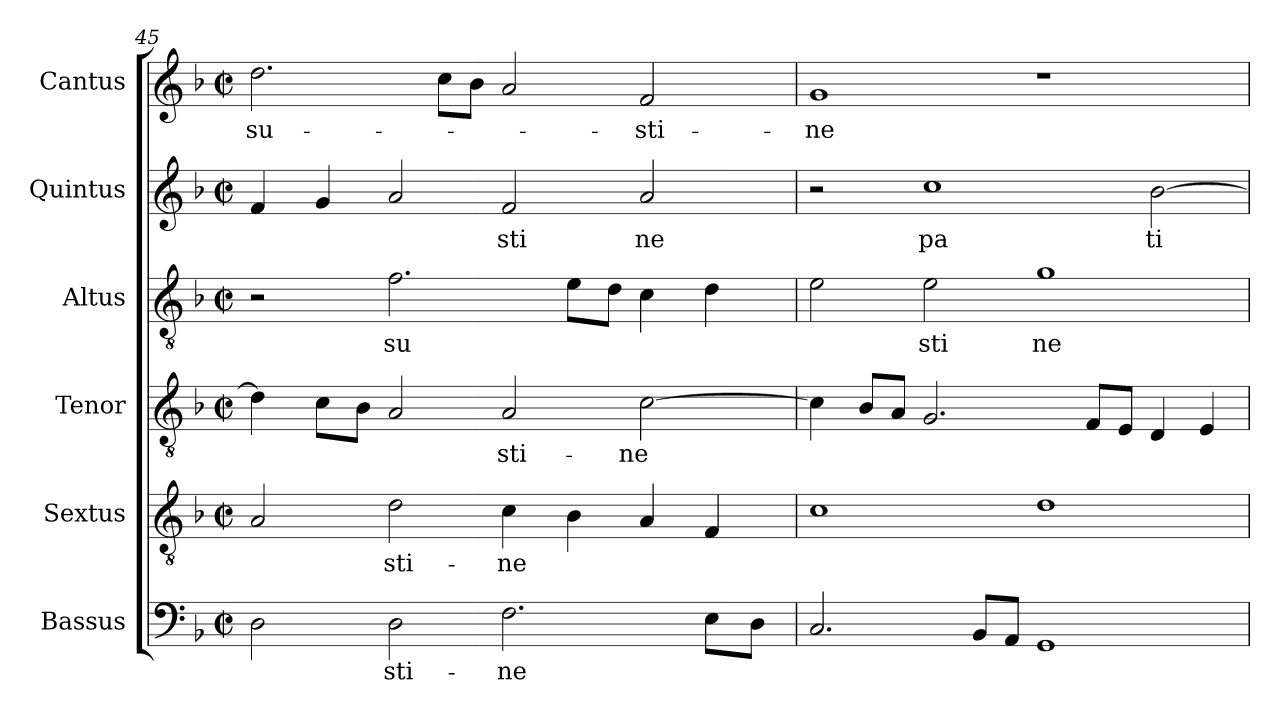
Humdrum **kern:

**kern	**text	**kern	**text	**kern	**text	**kern	**text	**kern	**text	**kern	**text
*part6	*part6	*part5	*part5	*part4	*part4	*part3	*part3	*part2	*part2	*part1	*part1
*staff6	*staff6	*staff5	*staff5	*staff4	*staff4	*staff3	*staff3	*staff2	*staff2	*staff1	*staff1
*I"Bassus	*	*I"Sextus	*	*I"Tenor	*	*I"Altus	*	*I"Quintus	*	*I"Cantus	*
!!LO:LB:g=z
*clefF4	*	*clefGv2	*	*clefGv2	*	*clefGv2	*	*clefG2	*	*clefG2	*
*k[b-]	*	*k[b-]	*	*k[b-]	*	*k[b-]	*	*k[b-]	*	*k[b-]	*
*F:	*	*F:	*	*F:	*	*F:	*	*F:	*	*F:	*
*M2/2	*	*M2/2	*	*M2/2	*	*M2/2	*	*M2/2	*	*M2/2	*
*met(c|)	*	*met(c|)	*	*met(c|)	*	*met(c|)	*	*met(c|)	*	*met(c|)	*
=45	=45	=45	=45	=45	=45	=45	=45	=45	=45	=45	=45
!	!	!	!	!	!	!	!	!	!	!	!LO:LY:b:cj
*^	*	*^	*	*^	*	*	*	*^	*	*	*
2D\	16..ryy	.	2A/	16..ryy	.	4d\]	4ryy	.	2r	.	4f/	4ryy	.	2.dd\	su-
.	1ryy	.	.	1ryy	.	.	.	.	.	.	.	.	.	.	.
.	.	.	.	.	.	8c\L	16.ryy	.	.	.	4g/	16.ryy	.	.	.
.	.	.	.	.	.	.	1ryy	.	.	.	.	1ryy	.	.	.
.	.	.	.	.	.	8B-\J	.	.	.	.	.	.	.	.	.
!	!	!LO:LY:b:cj	!	!	!LO:LY:b:cj	!	!	!	!	!LO:LY:b:cj	!	!	!	!	!
2D\	.	sti-	2d\	.	sti-	2A/	.	.	2.f\	su	2a/	.	.	.	.
.	.	.	.	.	.	.	.	.	.	.	.	.	.	8cc\L	.
.	.	.	.	.	.	.	.	.	.	.	.	.	.	8b-\J	.
!	!	!LO:LY:b:cj	!	!	!LO:LY:b:cj	!	!	!LO:LY:b:cj	!	!	!	!	!LO:LY:b:cj	!	!
2.F\	.	-ne	4c\	.	-ne	2A/	.	sti-	.	.	2f/	.	sti	2a/	.
.	2ryy	.	.	2ryy	.	.	.	.	.	.	.	.	.	.	.
.	.	.	4B-\	.	.	.	.	.	8e\L	.	.	.	.	.	.
.	.	.	.	.	.	.	2ryy	.	.	.	.	2ryy	.	.	.
.	.	.	.	.	.	.	.	.	8d\J	.	.	.	.	.	.
!	!	!	!	!	!	!	!	!LO:LY:b:cj	!	!	!	!	!LO:LY:b:cj	!	!LO:LY:b:cj
.	.	.	4A/	.	.	[>2c\	.	-ne	4c\	.	2a/	.	ne	2f/	-sti-
.	4ryy	.	.	4ryy	.	.	.	.	.	.	.	.	.	.	.
8E\L	.	.	4F/	.	.	.	.	.	4d\	.	.	.	.	.	.
.	.	.	.	.	.	.	8ryy	.	.	.	.	8ryy	.	.	.
.	8ryy	.	.	8ryy	.	.	.	.	.	.	.	.	.	.	.
8D\J	.	.	.	.	.	.	.	.	.	.	.	.	.	.	.
.	.	.	.	.	.	.	32ryy	.	.	.	.	32ryy	.	.	.
.	64ryy	.	.	64ryy	.	.	.	.	.	.	.	.	.	.	.
=46	=46	=46	=46	=46	=46	=46	=46	=46	=46	=46	=46	=46	=46	=46	=46
!	!	!	!	!	!	!	!	!	!	!	!	!	!	!	!LO:LY:b:cj
*v	*v	*	*	*	*	*v	*v	*	*	*	*v	*v	*	*	*
*	*	*v	*v	*	*	*	*	*	*	*	*	*
2.C/	.	1c	.	4c\]	.	2e\	.	2r	.	1g	-ne
.	.	.	.	8B-/L	.	.	.	.	.	.	.
.	.	.	.	8A/J	.	.	.	.	.	.	.
!	!	!	!	!	!	!	!LO:LY:b:cj	!	!LO:LY:b:cj	!	!
.	.	.	.	2.G/	.	2e\	sti	1cc	pa	.	.
8BB-/L	.	.	.	.	.	.	.	.	.	.	.
8AA/J	.	.	.	.	.	.	.	.	.	.	.
!	!	!	!	!	!	!	!LO:LY:b:cj	!	!	!	!
1GG	.	1d	.	.	.	1g	ne	.	.	1r	.
.	.	.	.	8F/L	.	.	.	.	.	.	.
.	.	.	.	8E/J	.	.	.	.	.	.	.
!	!	!	!	!	!	!	!	!	!LO:LY:b:cj	!	!
.	.	.	.	4D/	.	.	.	[>2b-\	ti	.	.
.	.	.	.	4E/	.	.	.	.	.	.	.
=	=	=	=	=	=	=	=	=	=	=	=
*-	*-	*-	*-	*-	*-	*-	*-	*-	*-	*-	*-
